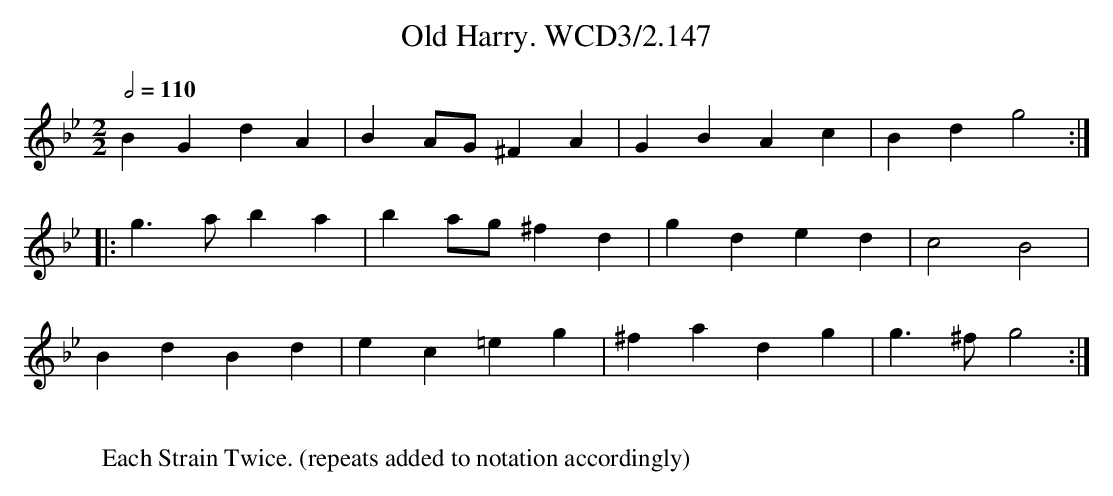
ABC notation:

X:1
T:Old Harry. WCD3/2.147
M:2/2
L:1/4
Q:1/2=110
K:Gm
BG dA|BA/G/ ^FA|GB Ac|Bd g2:|
|:g3/a/ ba|ba/g/ ^fd|gd ed|c2 B2|
Bd Bd|ec =eg|^fa dg|g3/^f/ g2:|
W:
W:Each Strain Twice. (repeats added to notation accordingly)
